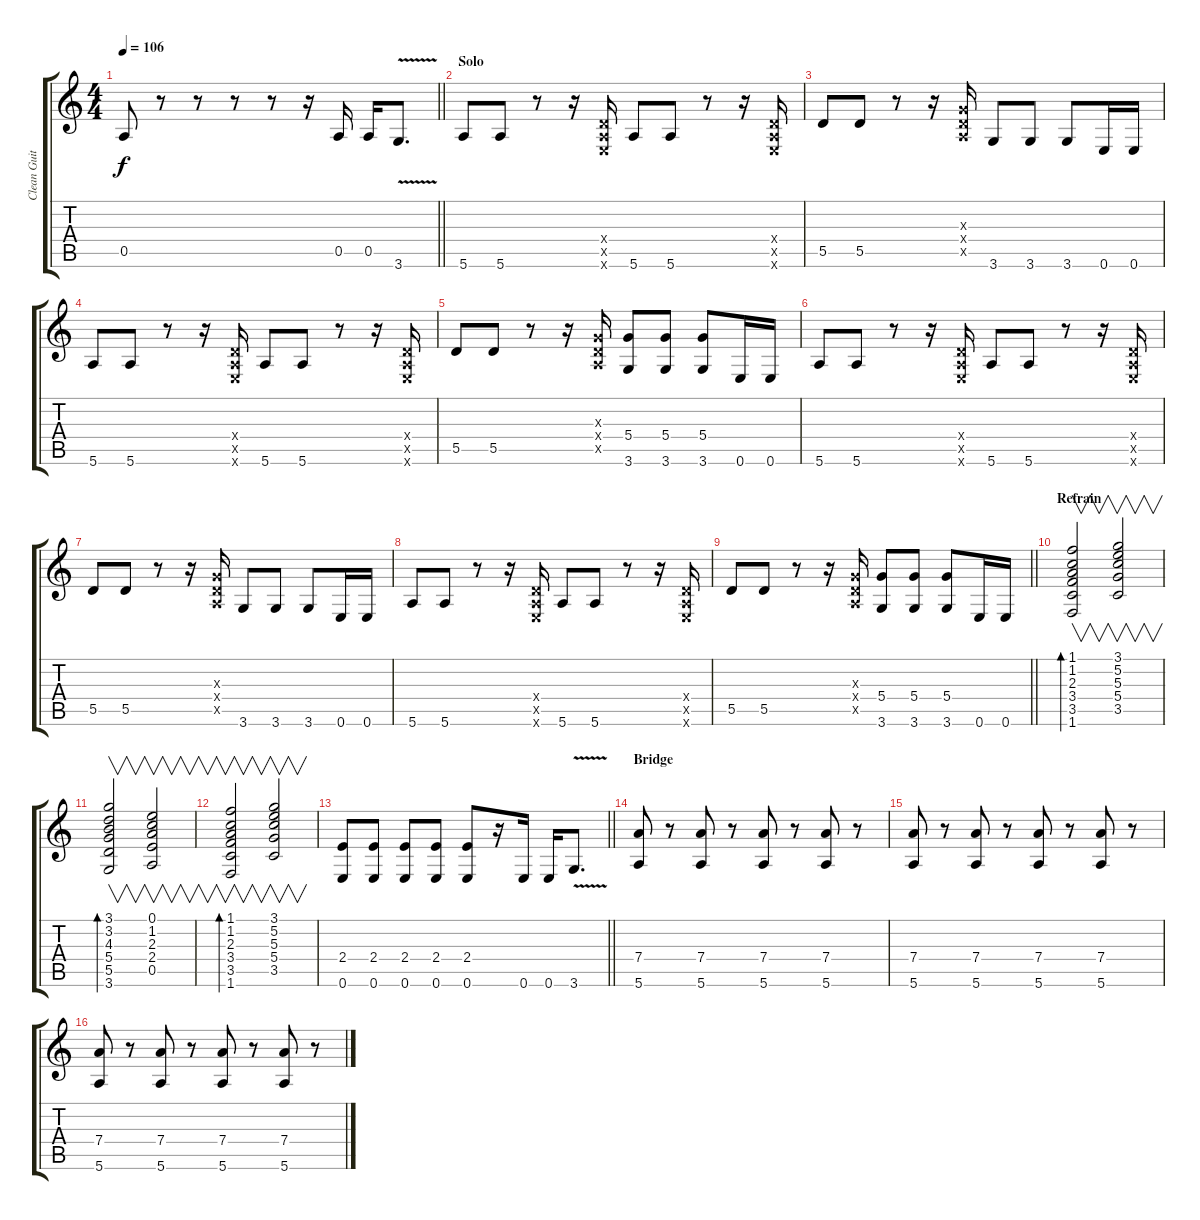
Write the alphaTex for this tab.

\track ("Clean Guitar 2 (Billie Joe Armstrong)" "Clean Guit") {instrument electricguitarclean}
\staff {score tabs}
\tuning (E4 B3 G3 D3 A2 E2) {hide}
\ts (4 4)
\tempo 106
\clef g2
\barLineRight lightlight
\ks c
0.5.8{dy f} r.8 r.8 r.8 r.8 r.16 0.5.16 0.5.16 3.6{v}.8{d} |
\section ("" "Solo")
5.6.8 5.6.8 r.8 r.16 (0.4{x} 0.5{x} 0.6{x}).16 5.6.8 5.6.8 r.8 r.16 (0.4{x} 0.5{x} 0.6{x}).16 |
5.5.8 5.5.8 r.8 r.16 (0.3{x} 0.4{x} 0.5{x}).16 3.6.8 3.6.8 3.6.8 0.6.16 0.6.16 |
5.6.8 5.6.8 r.8 r.16 (0.4{x} 0.5{x} 0.6{x}).16 5.6.8 5.6.8 r.8 r.16 (0.4{x} 0.5{x} 0.6{x}).16 |
5.5.8 5.5.8 r.8 r.16 (0.3{x} 0.4{x} 0.5{x}).16 (5.4 3.6).8 (5.4 3.6).8 (5.4 3.6).8 0.6.16 0.6.16 |
5.6.8 5.6.8 r.8 r.16 (0.4{x} 0.5{x} 0.6{x}).16 5.6.8 5.6.8 r.8 r.16 (0.4{x} 0.5{x} 0.6{x}).16 |
5.5.8 5.5.8 r.8 r.16 (0.3{x} 0.4{x} 0.5{x}).16 3.6.8 3.6.8 3.6.8 0.6.16 0.6.16 |
5.6.8 5.6.8 r.8 r.16 (0.4{x} 0.5{x} 0.6{x}).16 5.6.8 5.6.8 r.8 r.16 (0.4{x} 0.5{x} 0.6{x}).16 |
\barLineRight lightlight
5.5.8 5.5.8 r.8 r.16 (0.3{x} 0.4{x} 0.5{x}).16 (5.4 3.6).8 (5.4 3.6).8 (5.4 3.6).8 0.6.16 0.6.16 |
\section ("" "Refrain")
(1.1 1.2 2.3 3.4 3.5 1.6).2{v bd 60} (3.1 5.2 5.3 5.4 3.5).2{v} |
(3.1 3.2 4.3 5.4 5.5 3.6).2{v bd 60} (0.1 1.2 2.3 2.4 0.5).2{v} |
(1.1 1.2 2.3 3.4 3.5 1.6).2{v bd 60} (3.1 5.2 5.3 5.4 3.5).2{v} |
\barLineRight lightlight
(2.4 0.6).8 (2.4 0.6).8 (2.4 0.6).8 (2.4 0.6).8 (2.4 0.6).8 r.16 0.6.16 0.6.16 3.6{v}.8{d} |
\section ("" "Bridge")
(7.4 5.6).8 r.8 (7.4 5.6).8 r.8 (7.4 5.6).8 r.8 (7.4 5.6).8 r.8 |
(7.4 5.6).8 r.8 (7.4 5.6).8 r.8 (7.4 5.6).8 r.8 (7.4 5.6).8 r.8 |
(7.4 5.6).8 r.8 (7.4 5.6).8 r.8 (7.4 5.6).8 r.8 (7.4 5.6).8 r.8
